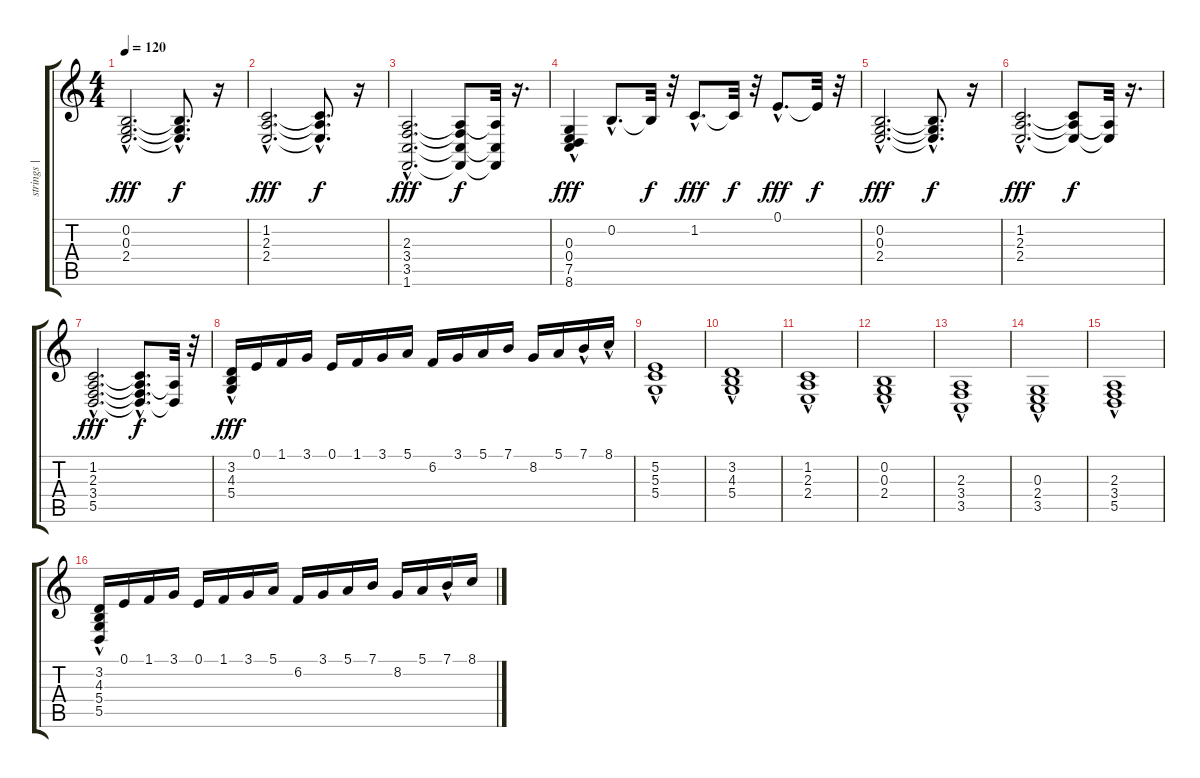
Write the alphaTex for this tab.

\track ("strings | upper" "strings | ") {instrument synthstrings1}
\staff {score tabs}
\tuning (E4 B3 G3 D3 A2 E2) {hide}
\ts (4 4)
\tempo 120
\clef g2
\ks c
(0.2{hac} 0.3{hac} 2.4{hac}).2{d dy fff} (0.2{hac t} 0.3{hac t} 2.4{t}).8{d dy f} r.16 |
(1.2{hac} 2.3{hac} 2.4{hac}).2{d dy fff} (1.2{hac t} 2.3{hac t} 2.4{t}).8{d dy f} r.16 |
(2.3{hac} 3.4{hac} 3.5{hac} 1.6{hac}).2{d dy fff} (2.3{t} 3.4{t} 3.5{t} 1.6{t}).8{dy f} (2.3{t} 3.5{t} 1.6{t}).32 r.16{d} |
(0.3{hac} 0.4{hac} 7.5{hac} 8.6{hac}).4{dy fff} 0.2{hac}.8{d} 0.2{t}.32{dy f} r.32 1.2{hac}.8{d dy fff} 1.2{t}.32{dy f} r.32 0.1{hac}.8{d dy fff} 0.1{t}.32{dy f} r.32 |
(0.2{hac} 0.3{hac} 2.4{hac}).2{d dy fff} (0.2{hac t} 0.3{t} 2.4{hac t}).8{d dy f} r.16 |
(1.2{hac} 2.3{hac} 2.4{hac}).2{d dy fff} (1.2{t} 2.3{t} 2.4{t}).8{dy f} (2.3{t} 2.4{t}).32 r.16{d} |
(1.2{hac} 2.3{hac} 3.4{hac} 5.5{hac}).2{d dy fff} (1.2{hac t} 2.3{hac t} 3.4{hac t} 5.5{hac t}).8{d dy f} (2.3{t} 5.5{t}).32 r.32 |
(3.2 4.3{hac} 5.4{hac}).16{dy fff} 0.1.16 1.1.16 3.1.16 0.1.16 1.1.16 3.1.16 5.1.16 6.2.16 3.1.16 5.1.16 7.1.16 8.2.16 5.1.16 7.1{hac}.16 8.1{hac}.16 |
(5.2 5.3 5.4{hac}).1 |
(3.2 4.3{hac} 5.4{hac}).1 |
(1.2{hac} 2.3 2.4{hac}).1 |
(0.2 0.3{hac} 2.4{hac}).1 |
(2.3{hac} 3.4 3.5{hac}).1 |
(0.3 2.4 3.5{hac}).1 |
(2.3{hac} 3.4 5.5{hac}).1 |
(3.2 4.3{hac} 5.4{hac} 5.5{hac}).16 0.1.16 1.1.16 3.1.16 0.1.16 1.1.16 3.1.16 5.1.16 6.2.16 3.1.16 5.1.16 7.1.16 8.2.16 5.1.16 7.1{hac}.16 8.1.16
